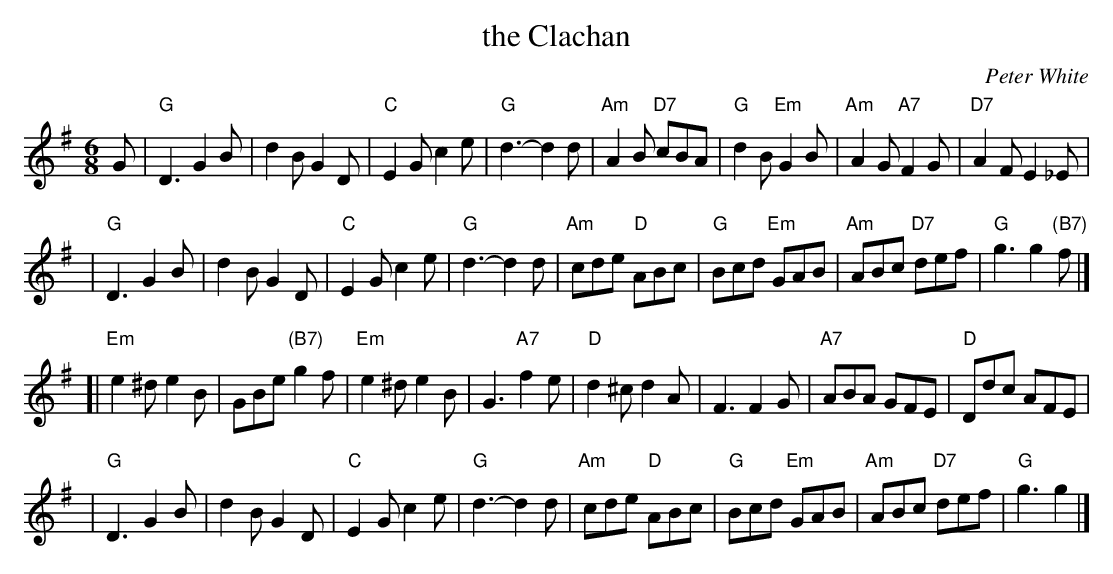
X:1
T: the Clachan
C: Peter White
M: 6/8
L: 1/8
K: G
G \
| "G"D3 G2B | d2B G2D | "C"E2G c2e | "G"d3- d2d \
| "Am"A2B "D7"cBA | "G"d2B "Em"G2B | "Am"A2G "A7"F2G | "D7"A2F E2_E |
| "G"D3 G2B | d2B G2D | "C"E2G c2e | "G"d3- d2d \
| "Am"cde "D"ABc | "G"Bcd "Em"GAB | "Am"ABc "D7"def | "G"g3 g2"(B7)"f |]
[| "Em"e2^d e2B | GBe "(B7)"g2f | "Em"e2^d e2B | G3 "A7"f2e \
| "D"d2^c d2A | F3 F2G | "A7"ABA GFE | "D"Ddc AFE |
| "G"D3 G2B | d2B G2D | "C"E2G c2e | "G"d3- d2d \
| "Am"cde "D"ABc | "G"Bcd "Em"GAB | "Am"ABc "D7"def | "G"g3 g2 |]
